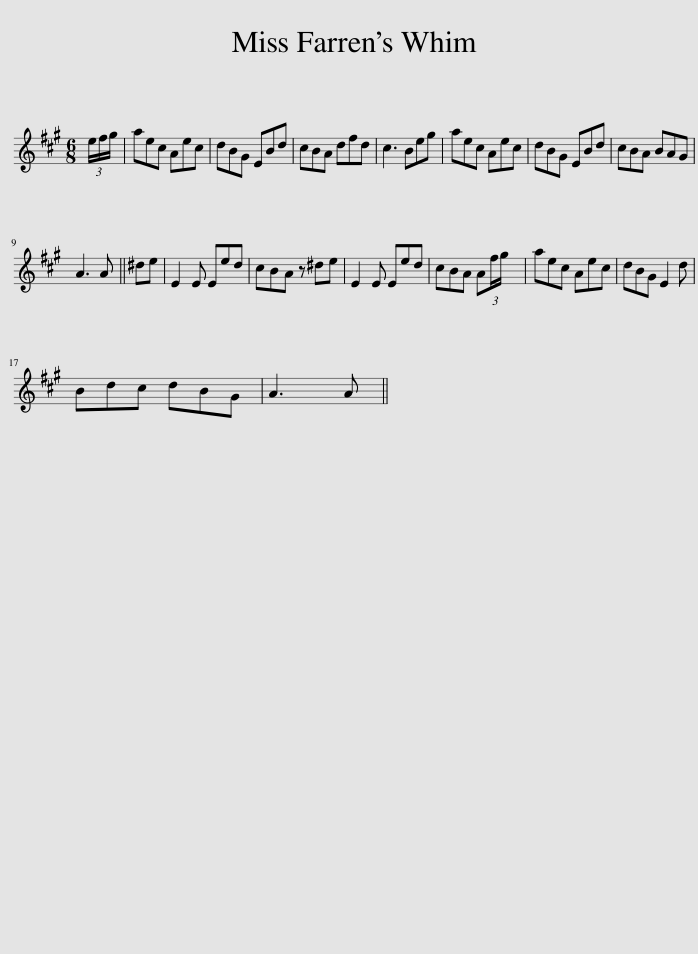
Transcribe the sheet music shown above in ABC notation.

X:1
L:1/8
M:6/8
I:linebreak $
K:A
V:1 treble
V:1
 (3e/f/g/ | aec Aec | dBG EBd | cBA dfd | c3 Beg | %5
 aec Aec | dBG EBd | cBA BAG |$ A3 A || ^de | %10
 E2 E Eed | cBA z ^de | E2 E Eed | cBA A(3:2:2f/g/ x/12 | aec Aec | %15
 dBG E2 d |$ Bdc dBG | A3 A || %18
